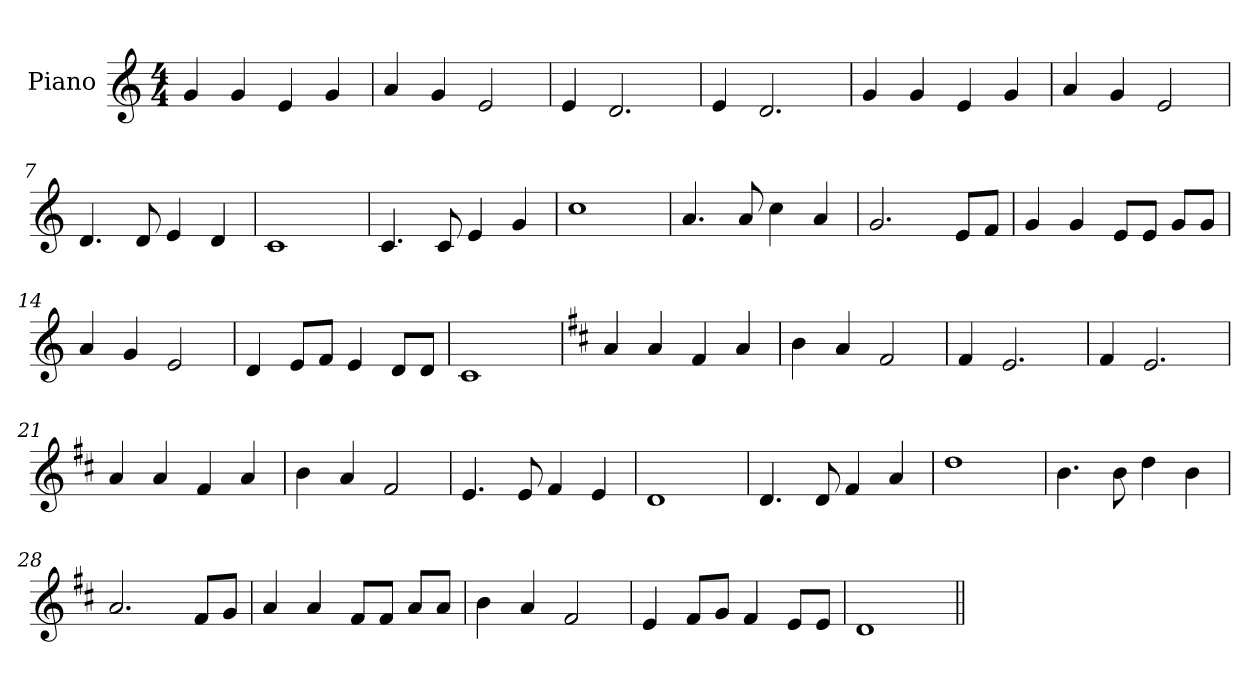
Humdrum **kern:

**kern
*part1
*staff1
*I"Piano
*I'Pno
*clefG2
*k[]
*M4/4
*MM116
=1
4g/
4g/
4e/
4g/
=2
4a/
4g/
2e/
=3
4e/
2.d/
=4
4e/
2.d/
=5
4g/
4g/
4e/
4g/
=6
4a/
4g/
2e/
=7
4.d/
8d/
4e/
4d/
=8
1c
=9
4.c/
8c/
4e/
4g/
=10
1cc
=11
4.a/
8a/
4cc\
4a/
!!LO:LB:g=z
=12
2.g/
8e/L
8f/J
=13
4g/
4g/
8e/L
8e/J
8g/L
8g/J
=14
4a/
4g/
2e/
=15
4d/
8e/L
8f/J
4e/
8d/L
8d/J
=16
1c
=17
*k[f#c#]
*D:
4a/
4a/
4f#/
4a/
=18
4b\
4a/
2f#/
=19
4f#/
2.e/
=20
4f#/
2.e/
=21
4a/
4a/
4f#/
4a/
=22
4b\
4a/
2f#/
!!LO:LB:g=z
=23
4.e/
8e/
4f#/
4e/
=24
1d
=25
4.d/
8d/
4f#/
4a/
=26
1dd
=27
4.b\
8b\
4dd\
4b\
=28
2.a/
8f#/L
8g/J
=29
4a/
4a/
8f#/L
8f#/J
8a/L
8a/J
=30
4b\
4a/
2f#/
=31
4e/
8f#/L
8g/J
4f#/
8e/L
8e/J
=32
1d
=||
*-
